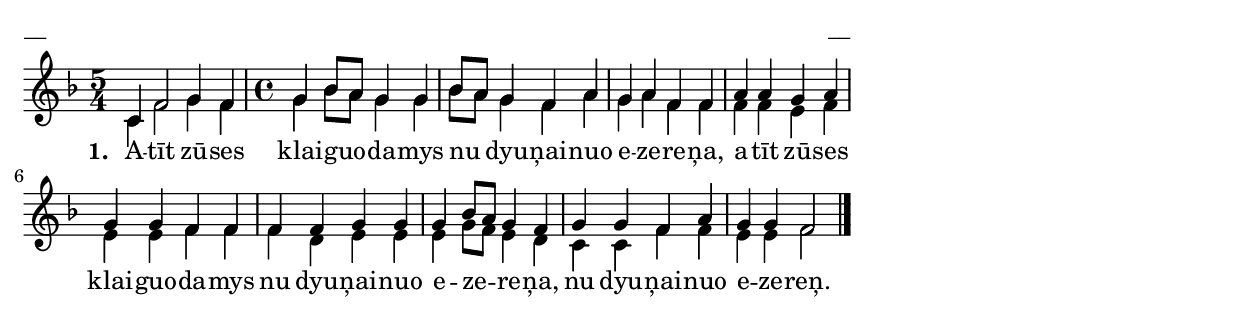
\version "2.13.18"

\paper {
line-width = 14\cm
left-margin = 0.4\cm
between-system-padding = 0.1\cm
between-system-space = 0.1\cm
}
% SBTZK, p.26
\layout {
indent = #0
ragged-last = ##f
}


voiceA = \relative c' {
\clef "treble"
\key f \major
\time 5/4
c4 f2 g4 f | \time 4/4 g4 bes8 [a] g4 g | bes8 [a] g4 f a |
g a f f | a a g a | g g f f |
f f g g | g bes8 [a] g4 f | g4 g f a | g g f2 \bar"|."
}

lyricA = \lyricmode {
\set stanza = "1. "
A -- tīt zū -- ses klai -- guo -- da -- mys nu dyu -- ņai -- nuo e -- ze -- re -- ņa,
a -- tīt zū -- ses klai -- guo -- da -- mys nu dyu -- ņai -- nuo e -- ze -- re -- ņa, nu dyu -- ņai -- nuo e -- ze -- reņ.
}

voiceB = \relative c' {
\clef "treble"
\key f \major
\time 5/4
c4 f2 g4 f | \time 4/4 g4 bes8 [a] g4 g | bes8 [a] g4 f a |
g a f f | f f e f | e e f f |
f d e e | e g8 [f] e4 d | c c f f | e e f2
}

fullScore = <<
%\new ChordNames { \chordsA }
\new Staff {
<<
\new Voice = "voiceA" { \voiceOne \autoBeamOff \voiceA }
\lyricsto "voiceA" \new Lyrics  \lyricA
\new Voice = "voiceB" { \voiceTwo \autoBeamOff \voiceB }
>>
}
>>



\score {
\fullScore
\header { piece = "__" opus = "__" }
}
\markup { \with-color #(x11-color 'white) \sans \smaller "__" }
\score {
\unfoldRepeats
\fullScore
\midi {
\context { \Staff \remove "Staff_performer" }
\context { \Voice \consists "Staff_performer" }
}
}


